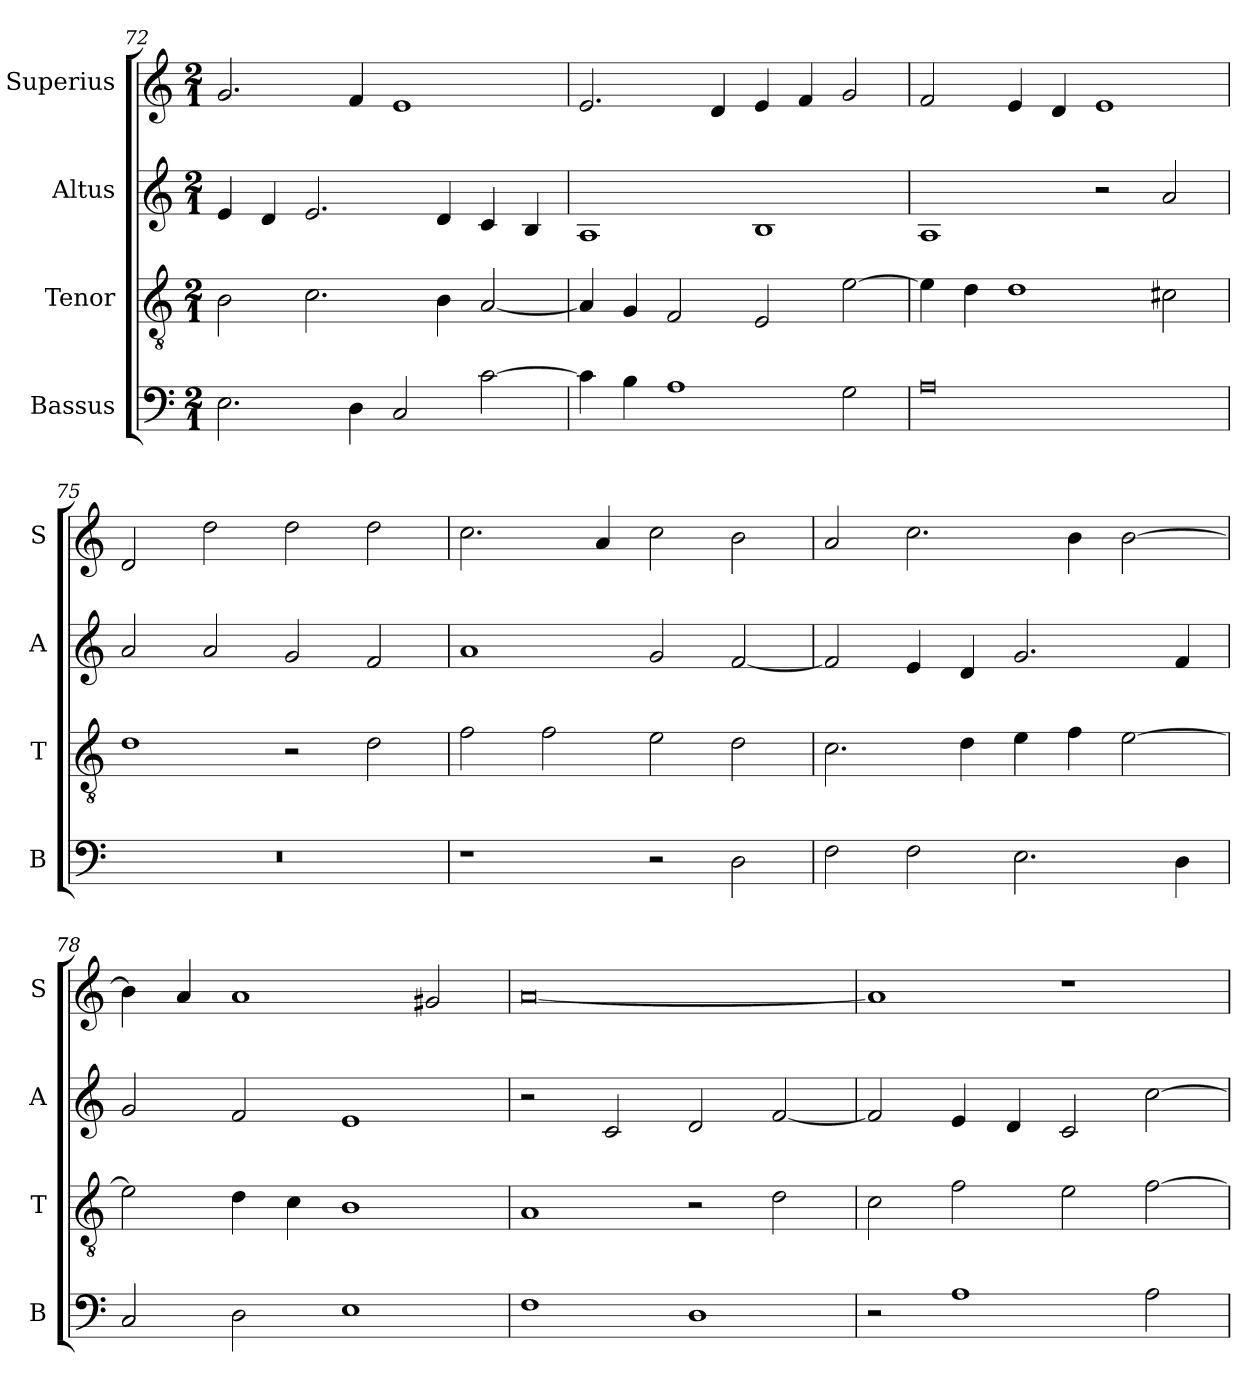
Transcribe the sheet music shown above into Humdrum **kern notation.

**kern	**kern	**kern	**kern
*part4	*part3	*part2	*part1
*staff4	*staff3	*staff2	*staff1
*I"Bassus	*I"Tenor	*I"Altus	*I"Superius
*I'B	*I'T	*I'A	*I'S
*clefF4	*clefGv2	*clefG2	*clefG2
*k[]	*k[]	*k[]	*k[]
*C:	*C:	*C:	*C:
*M2/1	*M2/1	*M2/1	*M2/1
=72	=72	=72	=72
2.E	2B	4e	2.g
.	.	4d	.
.	2.c	2.e	.
4D	.	.	4f
2C	.	.	1e
.	4B	4d	.
[2c	[2A	4c	.
.	.	4B	.
=73	=73	=73	=73
4c]	4A]	1A	2.e
4B	4G	.	.
1A	2F	.	.
.	.	.	4d
.	2E	1B	4e
.	.	.	4f
2G	[2e	.	2g
=74	=74	=74	=74
0A	4e]	1A	2f
.	4d	.	.
.	1d	.	4e
.	.	.	4d
.	.	2r	1e
.	2c#X	2a	.
=75	=75	=75	=75
0r	1d	2a	2d
.	.	2a	2dd
.	2r	2g	2dd
.	2d	2f	2dd
=76	=76	=76	=76
1r	2f	1a	2.cc
.	2f	.	.
.	.	.	4a
2r	2e	2g	2cc
2D	2d	[2f	2b
=77	=77	=77	=77
2F	2.c	2f]	2a
2F	.	4e	2.cc
.	4d	4d	.
2.E	4e	2.g	.
.	4f	.	4b
.	[2e	.	[2b
4D	.	4f	.
=78	=78	=78	=78
2C	2e]	2g	4b]
.	.	.	4a
2D	4d	2f	1a
.	4c	.	.
1E	1B	1e	.
.	.	.	2g#X
=79	=79	=79	=79
1F	1A	2r	[0a
.	.	2c	.
1D	2r	2d	.
.	2d	[2f	.
=80	=80	=80	=80
2r	2c	2f]	1a]
1A	2f	4e	.
.	.	4d	.
.	2e	2c	1r
2A	[2f	[2cc	.
=	=	=	=
*-	*-	*-	*-
